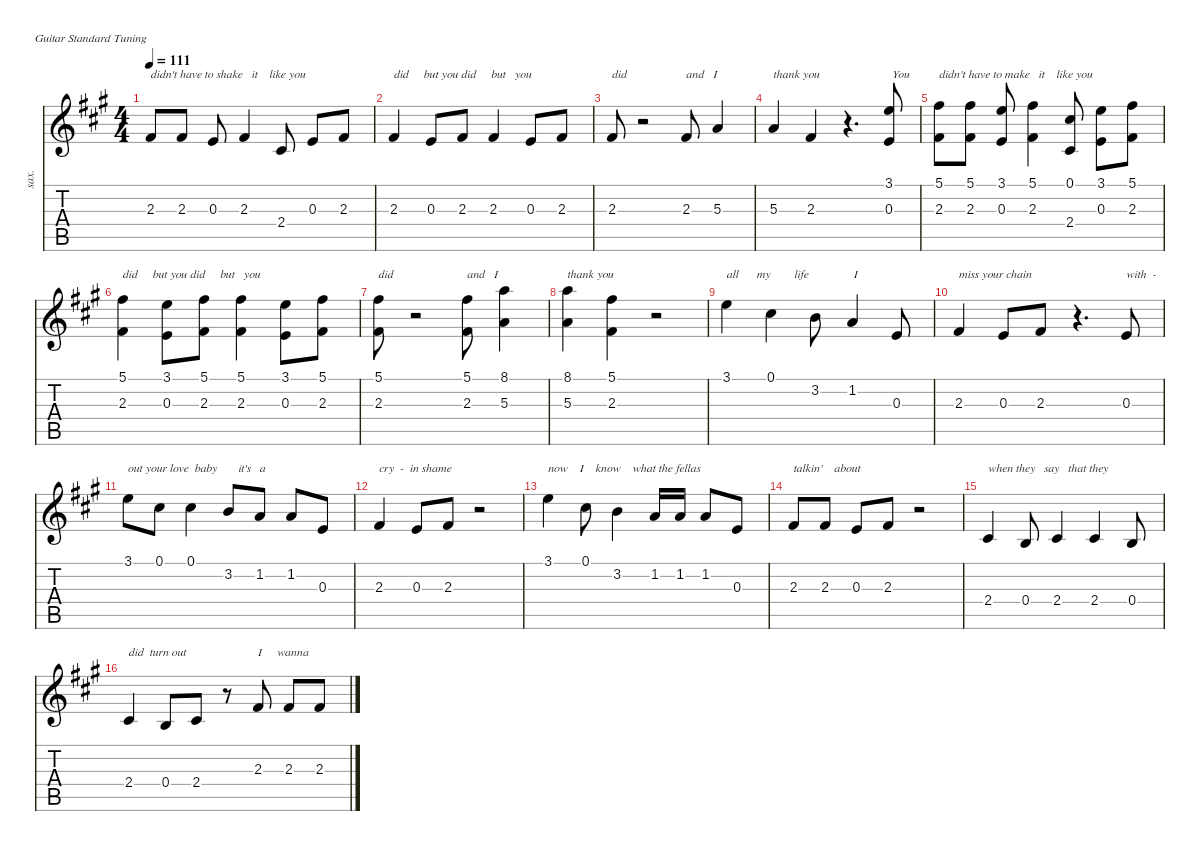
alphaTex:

\defaultSystemsLayout 4
\hideDynamics
\bracketExtendMode nobrackets
\otherSystemsTrackNameOrientation horizontal
\track ("Vox" "sax.") {instrument altosax}
\staff {score tabs}
\tuning (E4 B3 G3 D3 A2 E2)
\displaytranspose 9
\ts (4 4)
\tempo 111
\clef g2
\ks a
2.3{acc #}.8{txt "didn't have to shake   it    like you" dy f beam Up} 2.3{acc #}.8{beam Up} 0.3{acc forcenatural}.8{beam Up} 2.3{acc #}.4{beam Up} 2.4{acc #}.8{beam Up} 0.3{acc forcenatural}.8{beam Up} 2.3{acc #}.8{beam Up} |
2.3{acc #}.4{txt "did     but you did     but   you" beam Up} 0.3{acc forcenatural}.8{beam Up} 2.3{acc #}.8{beam Up} 2.3{acc #}.4{beam Up} 0.3{acc forcenatural}.8{beam Up} 2.3{acc #}.8{beam Up} |
2.3{acc #}.8{txt "did" beam Up} r.2{beam Up} 2.3{acc #}.8{txt "and   I" beam Up} 5.3{acc forcenatural}.4{beam Up} |
5.3{acc forcenatural}.4{txt "thank you" beam Up} 2.3{acc #}.4{beam Up} r.4{d beam Up} (3.1{acc forcenatural} 0.3{acc forcenatural}).8{txt " You" beam Up} |
(5.1{acc #} 2.3{acc #}).8{txt "didn't have to make   it    like you" beam Down} (5.1{acc #} 2.3{acc #}).8{beam Down} (3.1{acc forcenatural} 0.3{acc forcenatural}).8{beam Up} (5.1{acc #} 2.3{acc #}).4{beam Down} (0.1{acc #} 2.4{acc #}).8{beam Up} (3.1{acc forcenatural} 0.3{acc forcenatural}).8{beam Down} (5.1{acc #} 2.3{acc #}).8{beam Down} |
(5.1{acc #} 2.3{acc #}).4{txt "did     but you did     but   you" beam Down} (3.1{acc forcenatural} 0.3{acc forcenatural}).8{beam Down} (5.1{acc #} 2.3{acc #}).8{beam Down} (5.1{acc #} 2.3{acc #}).4{beam Down} (3.1{acc forcenatural} 0.3{acc forcenatural}).8{beam Down} (5.1{acc #} 2.3{acc #}).8{beam Down} |
(5.1{acc #} 2.3{acc #}).8{txt "did" beam Down} r.2{beam Down} (5.1{acc #} 2.3{acc #}).8{txt "and   I" beam Down} (8.1{acc forcenatural} 5.3{acc forcenatural}).4{beam Down} |
(8.1{acc forcenatural} 5.3{acc forcenatural}).4{txt "thank you" beam Down} (5.1{acc #} 2.3{acc #}).4{beam Down} r.2{beam Down} |
3.1{acc forcenatural}.4{txt "all      my        life               I" beam Down} 0.1{acc #}.4{beam Down} 3.2{acc forcenatural}.8{beam Down} 1.2{acc forcenatural}.4{beam Up} 0.3{acc forcenatural}.8{beam Up} |
2.3{acc #}.4{txt "miss your chain" beam Up} 0.3{acc forcenatural}.8{beam Up} 2.3{acc #}.8{beam Up} r.4{d beam Up} 0.3{acc forcenatural}.8{txt "with  -" beam Up} |
3.1{acc forcenatural}.8{txt "out your love  baby       it's   a" beam Down} 0.1{acc #}.8{beam Down} 0.1{acc #}.4{beam Down} 3.2{acc forcenatural}.8{beam Up} 1.2{acc forcenatural}.8{beam Up} 1.2{acc forcenatural}.8{beam Up} 0.3{acc forcenatural}.8{beam Up} |
2.3{acc #}.4{txt "cry  -  in shame" beam Up} 0.3{acc forcenatural}.8{beam Up} 2.3{acc #}.8{beam Up} r.2{beam Up} |
3.1{acc forcenatural}.4{txt "now    I    know    what the fellas" beam Down} 0.1{acc #}.8{beam Down} 3.2{acc forcenatural}.4{beam Down} 1.2{acc forcenatural}.16{beam Up} 1.2{acc forcenatural}.16{beam Up} 1.2{acc forcenatural}.8{beam Up} 0.3{acc forcenatural}.8{beam Up} |
2.3{acc #}.8{txt "talkin'    about" beam Up} 2.3{acc #}.8{beam Up} 0.3{acc forcenatural}.8{beam Up} 2.3{acc #}.8{beam Up} r.2{beam Up} |
2.4{acc #}.4{txt "when they   say   that they" beam Up} 0.4{acc forcenatural}.8{beam Up} 2.4{acc #}.4{beam Up} 2.4{acc #}.4{beam Up} 0.4{acc forcenatural}.8{beam Up} |
2.4{acc #}.4{txt "did  turn out" beam Up} 0.4{acc forcenatural}.8{beam Up} 2.4{acc #}.8{beam Up} r.8{beam Up} 2.3{acc #}.8{txt "I     wanna" beam Up} 2.3{acc #}.8{beam Up} 2.3{acc #}.8{beam Up}
